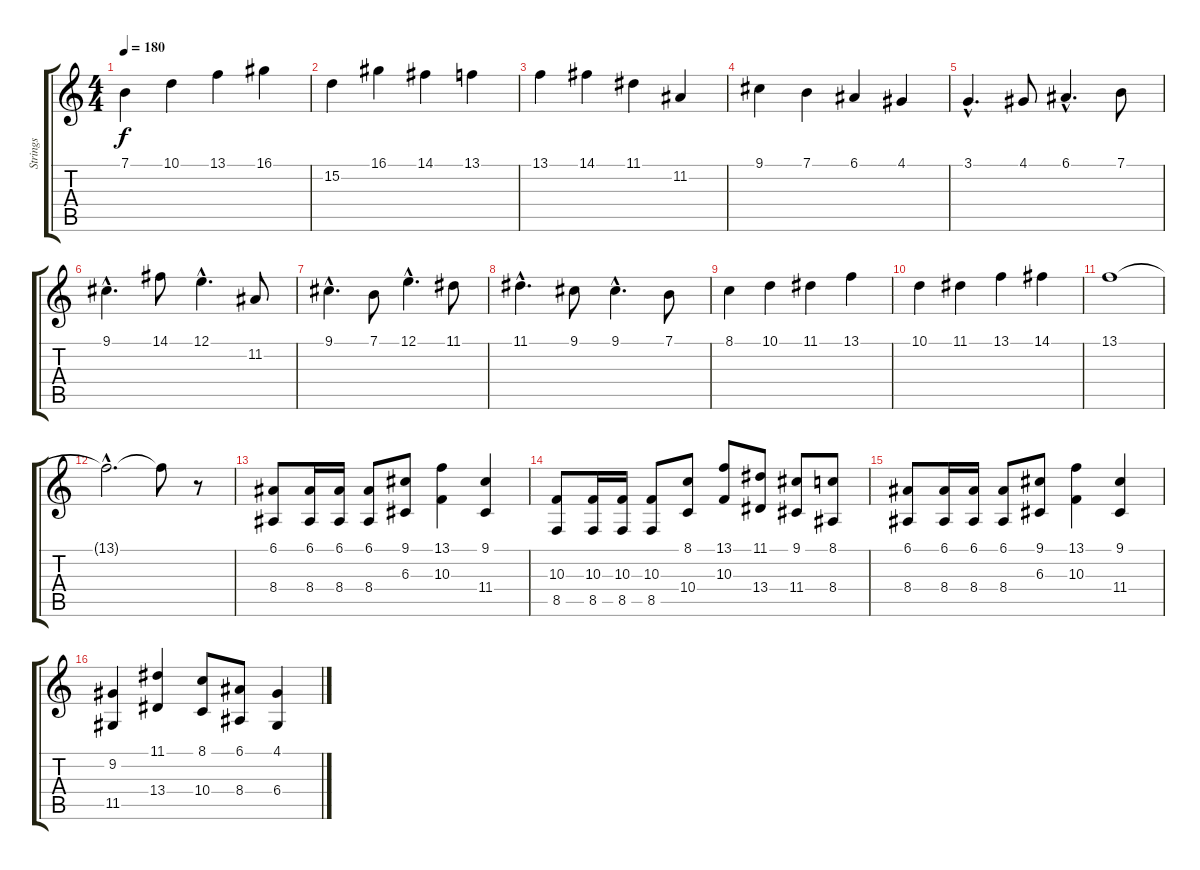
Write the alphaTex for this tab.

\track ("Strings" "Strings") {instrument stringensemble1}
\staff {score tabs}
\tuning (E4 B3 G3 D3 A2 E2) {hide}
\ts (4 4)
\tempo 180
\clef g2
\ks c
7.1.4{dy f} 10.1.4 13.1.4 16.1.4 |
15.2.4 16.1.4 14.1.4 13.1.4 |
13.1.4 14.1.4 11.1.4 11.2.4 |
9.1.4 7.1.4 6.1.4 4.1.4 |
3.1{hac}.4{d} 4.1.8 6.1{hac}.4{d} 7.1.8 |
9.1{hac}.4{d} 14.1.8 12.1{hac}.4{d} 11.2.8 |
9.1{hac}.4{d} 7.1.8 12.1{hac}.4{d} 11.1.8 |
11.1{hac}.4{d} 9.1.8 9.1{hac}.4{d} 7.1.8 |
8.1.4 10.1.4 11.1.4 13.1.4 |
10.1.4 11.1.4 13.1.4 14.1.4 |
13.1.1 |
13.1{hac t}.2{d} 13.1{t}.8 r.8 |
(6.1 8.4).8 (6.1 8.4).16 (6.1 8.4).16 (6.1 8.4).8 (9.1 6.3).8 (13.1 10.3).4 (9.1 11.4).4 |
(10.3 8.5).8 (10.3 8.5).16 (10.3 8.5).16 (10.3 8.5).8 (8.1 10.4).8 (13.1 10.3).8 (11.1 13.4).8 (9.1 11.4).8 (8.1 8.4).8 |
(6.1 8.4).8 (6.1 8.4).16 (6.1 8.4).16 (6.1 8.4).8 (9.1 6.3).8 (13.1 10.3).4 (9.1 11.4).4 |
(9.2 11.5).4 (11.1 13.4).4 (8.1 10.4).8 (6.1 8.4).8 (4.1 6.4).4
